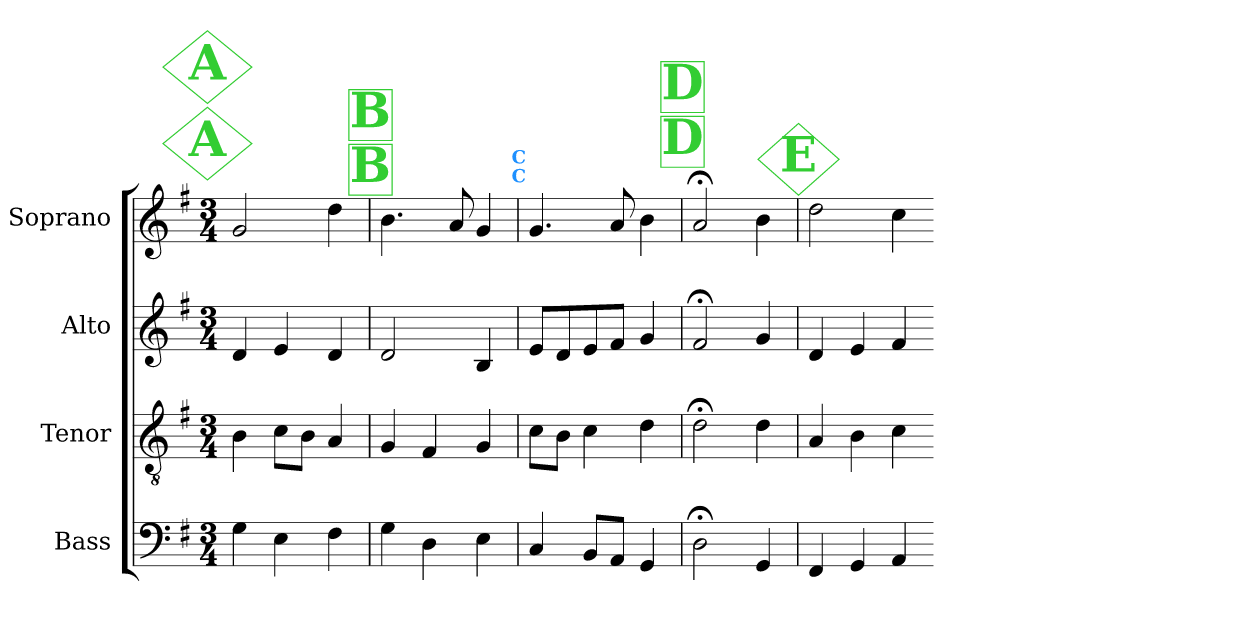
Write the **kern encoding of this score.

**kern	**kern	**kern	**kern
*part4	*part3	*part2	*part1
*staff4	*staff3	*staff2	*staff1
*I"Bass	*I"Tenor	*I"Alto	*I"Soprano
*I'B	*I'T	*I'A	*I'S
*clefF4	*clefGv2	*clefG2	*clefG2
*k[f#]	*k[f#]	*k[f#]	*k[f#]
*M3/4	*M3/4	*M3/4	*M3/4
!!LO:REH:place=s1:a:color=limegreen:enc=dbox:fs=200%:t=A
!!LO:REH:place=s4:b:color=limegreen:enc=dbox:fs=200%:t=A
=1	=1	=1	=1
4G	4B	4d	2g
4E	8cL	4e	.
.	8BJ	.	.
4F#	4A	4d	4dd
!!LO:REH:place=s1:a:color=limegreen:enc=box:fs=200%:t=B
!!LO:REH:place=s4:b:color=limegreen:enc=box:fs=200%:t=B
=2	=2	=2	=2
4G	4G	2d	4.b
4D	4F#	.	.
.	.	.	8a
4E	4G	4B	4g
!!LO:REH:place=s1:a:color=dodgerblue:enc=none:fs=75%:t=C
!!LO:REH:place=s4:b:color=dodgerblue:enc=none:fs=75%:t=C
=3	=3	=3	=3
4C	8cL	8eL	4.g
.	8BJ	8d	.
8BBL	4c	8e	.
8AAJ	.	8f#J	8a
4GG	4d	4g	4b
!!LO:REH:place=s1:a:color=limegreen:enc=box:fs=200%:t=D
!!LO:REH:place=s4:b:color=limegreen:enc=box:fs=200%:t=D
=4	=4	=4	=4
2D;<	2d;<	2f#;<	2a;<
4GG	4d	4g	4b
!!LO:REH:place=s1:color=limegreen:enc=dbox:fs=200%:t=E
=5	=5	=5	=5
4FF#	4A	4d	2dd
4GG	4B	4e	.
4AA	4c	4f#	4cc
=-	=-	=-	=-
*-	*-	*-	*-
